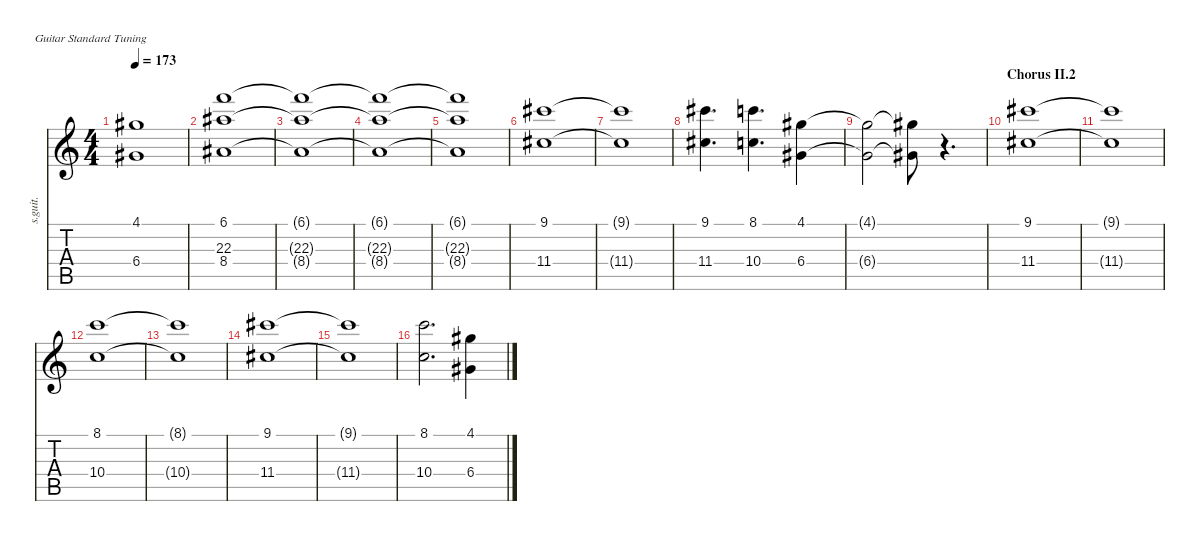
\defaultSystemsLayout 4
\hideDynamics
\bracketExtendMode nobrackets
\track ("Synthesizer #1 (Right Hand)" "s.guit.") {instrument lead1square}
\staff {score tabs}
\tuning (E4 B3 G3 D3 A2 E2)
\displaytranspose 12
\ts (4 4)
\tempo 173
\clef g2
\ks c
(4.1{t acc #} 6.4{t acc #}).1{lyrics (0 "") lyrics (1 "") lyrics (2 "") lyrics (3 "") lyrics (4 "") dy mf} |
(6.1{acc #} 8.4{acc #} 22.3).1{lyrics (0 "") lyrics (1 "") lyrics (2 "") lyrics (3 "") lyrics (4 "")} |
(22.3{t} 6.1{t acc #} 8.4{t acc #}).1{lyrics (0 "") lyrics (1 "") lyrics (2 "") lyrics (3 "") lyrics (4 "")} |
(22.3{t} 6.1{t acc #} 8.4{t acc #}).1{lyrics (0 "") lyrics (1 "") lyrics (2 "") lyrics (3 "") lyrics (4 "")} |
(22.3{t} 6.1{t acc #} 8.4{t acc #}).1{lyrics (0 "") lyrics (1 "") lyrics (2 "") lyrics (3 "") lyrics (4 "")} |
(9.1{acc #} 11.4{acc #}).1{lyrics (0 "") lyrics (1 "") lyrics (2 "") lyrics (3 "") lyrics (4 "")} |
(9.1{t acc #} 11.4{t acc #}).1{lyrics (0 "") lyrics (1 "") lyrics (2 "") lyrics (3 "") lyrics (4 "")} |
(9.1{acc #} 11.4{acc #}).4{d lyrics (0 "") lyrics (1 "") lyrics (2 "") lyrics (3 "") lyrics (4 "")} (8.1 10.4).4{d lyrics (0 "") lyrics (1 "") lyrics (2 "") lyrics (3 "") lyrics (4 "")} (4.1{acc #} 6.4{acc #}).4{lyrics (0 "") lyrics (1 "") lyrics (2 "") lyrics (3 "") lyrics (4 "")} |
(4.1{t acc #} 6.4{t acc #}).2{lyrics (0 "") lyrics (1 "") lyrics (2 "") lyrics (3 "") lyrics (4 "")} (4.1{t acc #} 6.4{t acc #}).8{lyrics (0 "") lyrics (1 "") lyrics (2 "") lyrics (3 "") lyrics (4 "")} r.4{d} |
\section ("" "Chorus II.2")
(9.1{acc #} 11.4{acc #}).1{lyrics (0 "") lyrics (1 "") lyrics (2 "") lyrics (3 "") lyrics (4 "")} |
(9.1{t acc #} 11.4{t acc #}).1{lyrics (0 "") lyrics (1 "") lyrics (2 "") lyrics (3 "") lyrics (4 "")} |
(8.1 10.4).1{lyrics (0 "") lyrics (1 "") lyrics (2 "") lyrics (3 "") lyrics (4 "")} |
(8.1{t} 10.4{t}).1{lyrics (0 "") lyrics (1 "") lyrics (2 "") lyrics (3 "") lyrics (4 "")} |
(9.1{acc #} 11.4{acc #}).1{lyrics (0 "") lyrics (1 "") lyrics (2 "") lyrics (3 "") lyrics (4 "")} |
(9.1{t acc #} 11.4{t acc #}).1{lyrics (0 "") lyrics (1 "") lyrics (2 "") lyrics (3 "") lyrics (4 "")} |
(8.1 10.4).2{d lyrics (0 "") lyrics (1 "") lyrics (2 "") lyrics (3 "") lyrics (4 "")} (4.1{acc #} 6.4{acc #}).4{lyrics (0 "") lyrics (1 "") lyrics (2 "") lyrics (3 "") lyrics (4 "")}
